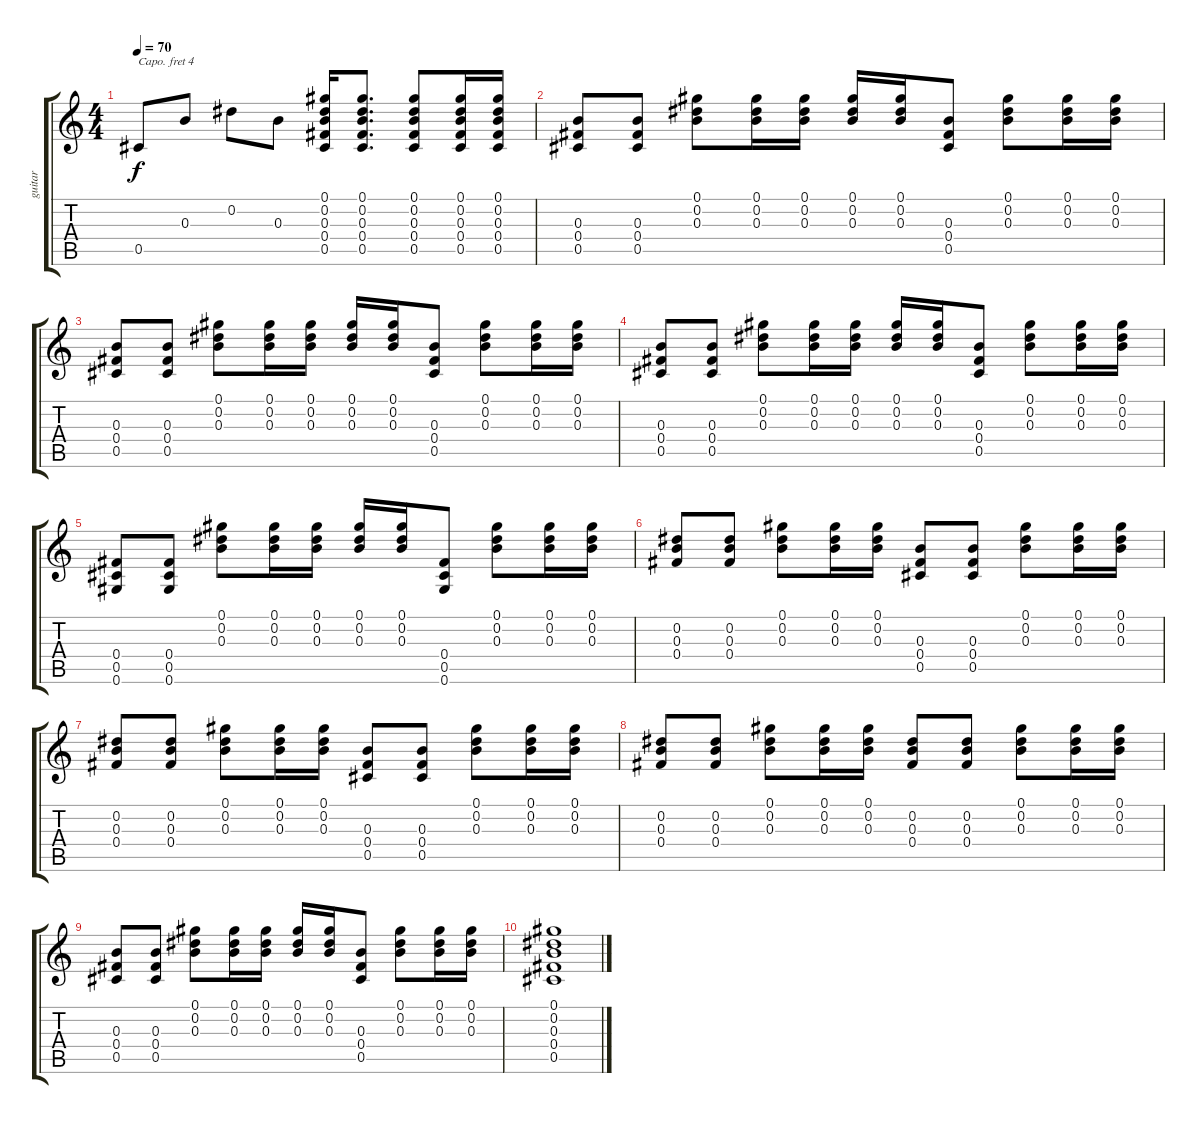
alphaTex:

\track ("guitar" "guitar") {instrument acousticguitarsteel}
\staff {score tabs}
\capo 4
\tuning (E4 B3 G3 D3 A2 E2) {hide}
\ts (4 4)
\tempo 70
\clef g2
\ks c
0.5.8{dy f} 0.3.8 0.2.8 0.3.8 (0.1 0.2 0.3 0.4 0.5).16 (0.1 0.2 0.3 0.4 0.5).8{d} (0.1 0.2 0.3 0.4 0.5).8 (0.1 0.2 0.3 0.4 0.5).16 (0.1 0.2 0.3 0.4 0.5).16 |
(0.3 0.4 0.5).8 (0.3 0.4 0.5).8 (0.1 0.2 0.3).8 (0.1 0.2 0.3).16 (0.1 0.2 0.3).16 (0.1 0.2 0.3).16 (0.1 0.2 0.3).16 (0.3 0.4 0.5).8 (0.1 0.2 0.3).8 (0.1 0.2 0.3).16 (0.1 0.2 0.3).16 |
(0.3 0.4 0.5).8 (0.3 0.4 0.5).8 (0.1 0.2 0.3).8 (0.1 0.2 0.3).16 (0.1 0.2 0.3).16 (0.1 0.2 0.3).16 (0.1 0.2 0.3).16 (0.3 0.4 0.5).8 (0.1 0.2 0.3).8 (0.1 0.2 0.3).16 (0.1 0.2 0.3).16 |
(0.3 0.4 0.5).8 (0.3 0.4 0.5).8 (0.1 0.2 0.3).8 (0.1 0.2 0.3).16 (0.1 0.2 0.3).16 (0.1 0.2 0.3).16 (0.1 0.2 0.3).16 (0.3 0.4 0.5).8 (0.1 0.2 0.3).8 (0.1 0.2 0.3).16 (0.1 0.2 0.3).16 |
(0.4 0.5 0.6).8 (0.4 0.5 0.6).8 (0.1 0.2 0.3).8 (0.1 0.2 0.3).16 (0.1 0.2 0.3).16 (0.1 0.2 0.3).16 (0.1 0.2 0.3).16 (0.4 0.5 0.6).8 (0.1 0.2 0.3).8 (0.1 0.2 0.3).16 (0.1 0.2 0.3).16 |
(0.2 0.3 0.4).8 (0.2 0.3 0.4).8 (0.1 0.2 0.3).8 (0.1 0.2 0.3).16 (0.1 0.2 0.3).16 (0.3 0.4 0.5).8 (0.3 0.4 0.5).8 (0.1 0.2 0.3).8 (0.1 0.2 0.3).16 (0.1 0.2 0.3).16 |
(0.2 0.3 0.4).8 (0.2 0.3 0.4).8 (0.1 0.2 0.3).8 (0.1 0.2 0.3).16 (0.1 0.2 0.3).16 (0.3 0.4 0.5).8 (0.3 0.4 0.5).8 (0.1 0.2 0.3).8 (0.1 0.2 0.3).16 (0.1 0.2 0.3).16 |
(0.2 0.3 0.4).8 (0.2 0.3 0.4).8 (0.1 0.2 0.3).8 (0.1 0.2 0.3).16 (0.1 0.2 0.3).16 (0.2 0.3 0.4).8 (0.2 0.3 0.4).8 (0.1 0.2 0.3).8 (0.1 0.2 0.3).16 (0.1 0.2 0.3).16 |
(0.3 0.4 0.5).8 (0.3 0.4 0.5).8 (0.1 0.2 0.3).8 (0.1 0.2 0.3).16 (0.1 0.2 0.3).16 (0.1 0.2 0.3).16 (0.1 0.2 0.3).16 (0.3 0.4 0.5).8 (0.1 0.2 0.3).8 (0.1 0.2 0.3).16 (0.1 0.2 0.3).16 |
(0.1 0.2 0.3 0.4 0.5).1
